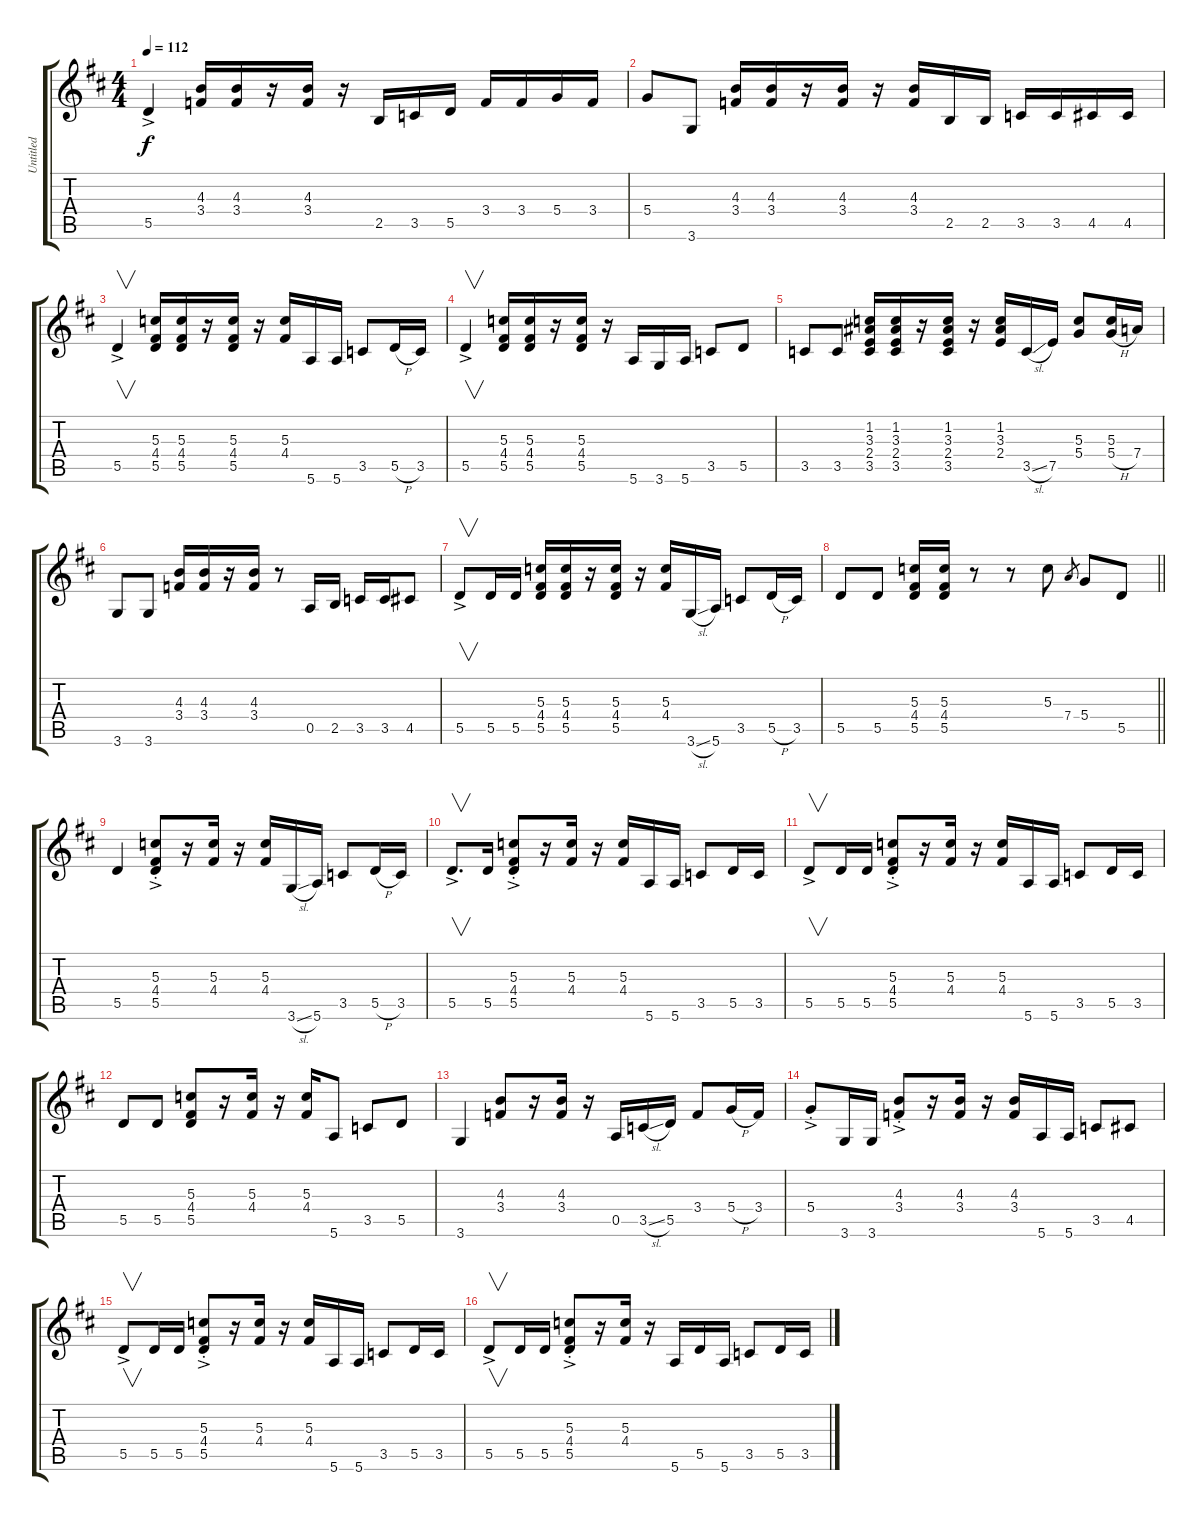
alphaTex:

\track ("Untitled" "Untitled") {instrument distortionguitar}
\staff {score tabs}
\tuning (E4 B3 G3 D3 A2 E2) {hide}
\ts (4 4)
\tempo 112
\clef g2
\ks d
5.5{ac}.4{dy f} (4.3 3.4).16 (4.3 3.4).16 r.16 (4.3 3.4).16 r.16 2.5.16 3.5.16 5.5.16 3.4.16 3.4.16 5.4.16 3.4.16 |
5.4.8 3.6.8 (4.3 3.4).16 (4.3 3.4).16 r.16 (4.3 3.4).16 r.16 (4.3 3.4).16 2.5.16 2.5.16 3.5.16 3.5.16 4.5.16 4.5.16 |
5.5{ac}.4{v} (5.3 4.4 5.5).16 (5.3 4.4 5.5).16 r.16 (5.3 4.4 5.5).16 r.16 (5.3 4.4).16 5.6.16 5.6.16 3.5.8 5.5{h}.16 3.5.16 |
5.5{ac}.4{v} (5.3 4.4 5.5).16 (5.3 4.4 5.5).16 r.16 (5.3 4.4 5.5).16 r.16 5.6.16 3.6.16 5.6.16 3.5.8 5.5.8 |
3.5.8 3.5.8 (1.2 3.3 2.4 3.5).16 (1.2 3.3 2.4 3.5).16 r.16 (1.2 3.3 2.4 3.5).16 r.16 (1.2 3.3 2.4).16 3.5{sl}.16 7.5.16 (5.3 5.4).8 (5.3 5.4{h}).16 7.4.16 |
3.6.8 3.6.8 (4.3 3.4).16 (4.3 3.4).16 r.16 (4.3 3.4).16 r.8 0.5.16 2.5.16 3.5.16 3.5.16 4.5.8 |
5.5{ac}.8{v} 5.5.16 5.5.16 (5.3 4.4 5.5).16 (5.3 4.4 5.5).16 r.16 (5.3 4.4 5.5).16 r.16 (5.3 4.4).16 3.6{sl}.16 5.6.16 3.5.8 5.5{h}.16 3.5.16 |
\barLineRight lightlight
5.5.8 5.5.8 (5.3 4.4 5.5).16 (5.3 4.4 5.5).16 r.8 r.8 5.3.8 7.4.8{gr} 5.4.8 5.5.8 |
\section ("" "")
5.5.4 (5.3{ac st} 4.4{ac st} 5.5{ac st}).8 r.16 (5.3 4.4).16 r.16 (5.3 4.4).16 3.6{sl}.16 5.6.16 3.5.8 5.5{h}.16 3.5.16 |
5.5{ac}.8{v d} 5.5.16 (5.3{ac st} 4.4{ac st} 5.5{ac st}).8 r.16 (5.3 4.4).16 r.16 (5.3 4.4).16 5.6.16 5.6.16 3.5.8 5.5.16 3.5.16 |
5.5{ac}.8{v} 5.5.16 5.5.16 (5.3{ac st} 4.4{ac st} 5.5{ac st}).8 r.16 (5.3 4.4).16 r.16 (5.3 4.4).16 5.6.16 5.6.16 3.5.8 5.5.16 3.5.16 |
5.5.8 5.5.8 (5.3 4.4 5.5).8 r.16 (5.3 4.4).16 r.16 (5.3 4.4).16 5.6.8 3.5.8 5.5.8 |
3.6.4 (4.3 3.4).8 r.16 (4.3 3.4).16 r.16 0.5.16 3.5{sl}.16 5.5.16 3.4.8 5.4{h}.16 3.4.16 |
5.4{ac st}.8 3.6.16 3.6.16 (4.3{ac st} 3.4{ac st}).8 r.16 (4.3 3.4).16 r.16 (4.3 3.4).16 5.6.16 5.6.16 3.5.8 4.5.8 |
5.5{ac}.8{v} 5.5.16 5.5.16 (5.3{ac st} 4.4{ac st} 5.5{ac st}).8 r.16 (5.3 4.4).16 r.16 (5.3 4.4).16 5.6.16 5.6.16 3.5.8 5.5.16 3.5.16 |
5.5{ac}.8{v} 5.5.16 5.5.16 (5.3{ac st} 4.4{ac st} 5.5{ac st}).8 r.16 (5.3 4.4).16 r.16 5.6.16 5.5.16 5.6.16 3.5.8 5.5.16 3.5.16
